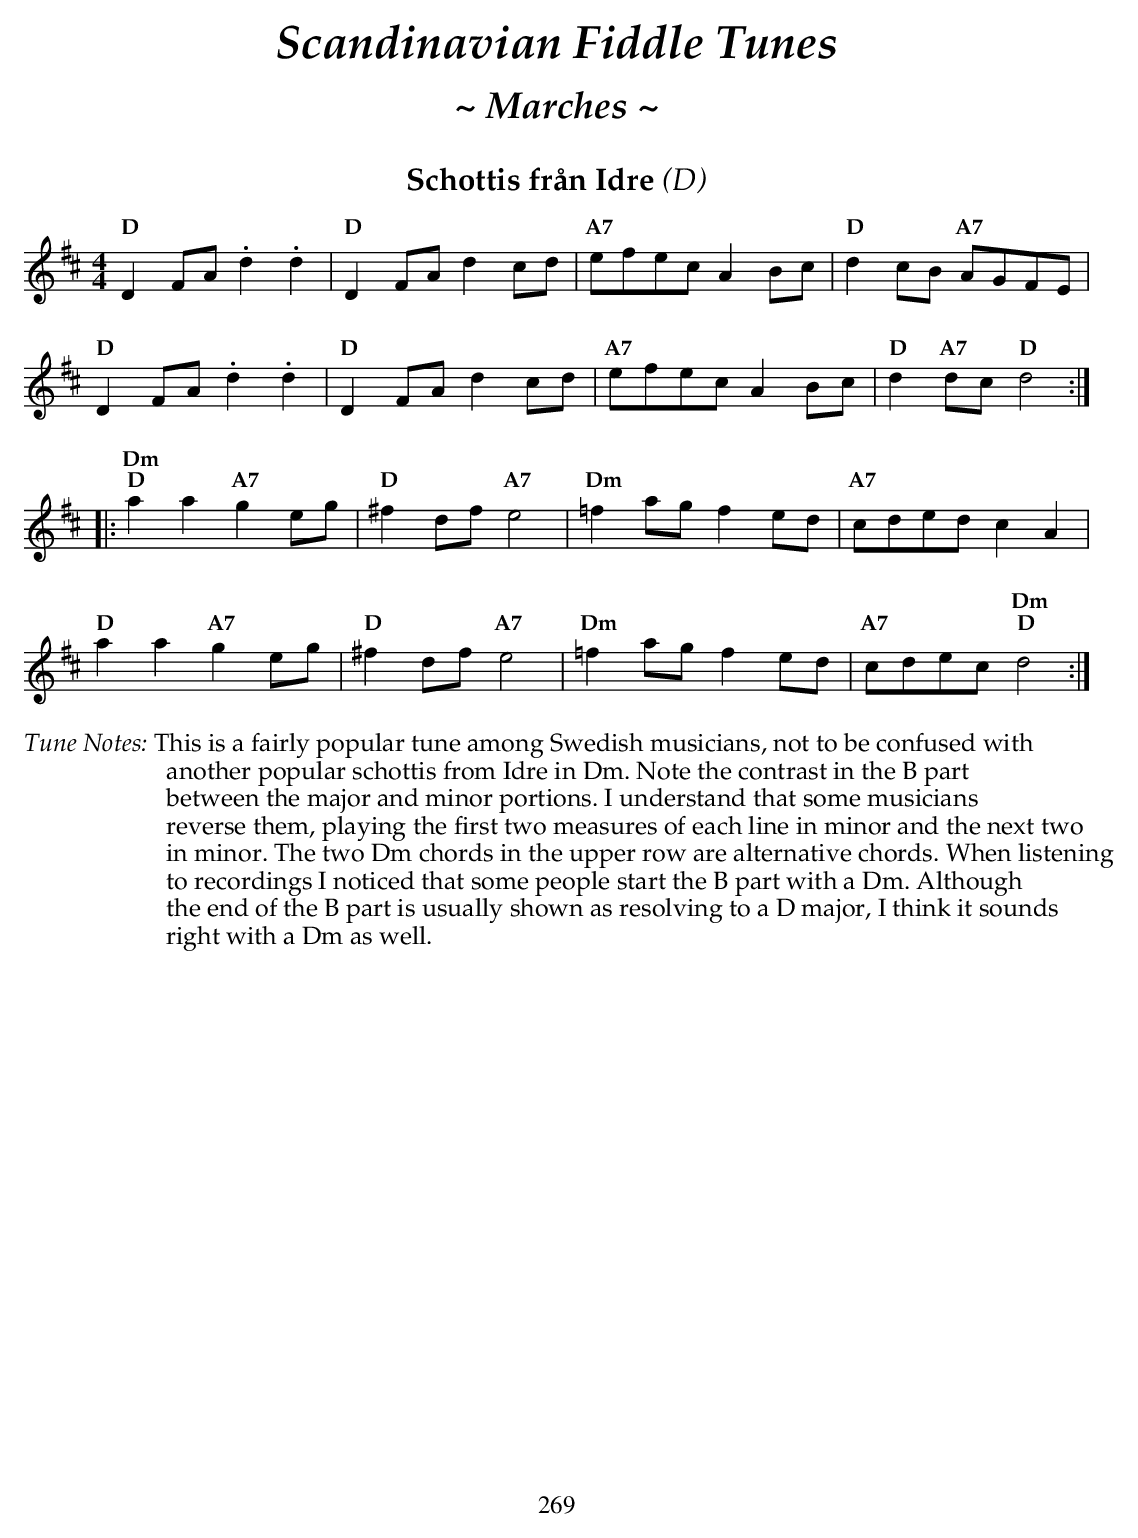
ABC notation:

X:1
T:Schottis från Idre $3(D)$0
U:s = !slide!
U:t = !trill!
M:4/4
L:1/8
K:D
"D" D2FA .d2.d2       | "D" D2FA d2cd     | "A7" efec A2Bc  | "D" d2cB "A7" AGFE |
"D" D2FA .d2.d2       | "D" D2FA d2cd     | "A7" efec A2Bc  | "D" d2"A7"dc "D" d4 :|
|: "Dm;D" a2a2 "A7" g2eg | "D" ^f2df "A7" e4 | "Dm" =f2ag f2ed | "A7" cded c2A2 |
"D" a2a2 "A7" g2eg    | "D" ^f2df "A7" e4 | "Dm" =f2ag f2ed | "A7" cdec "Dm;D" d4 :|
